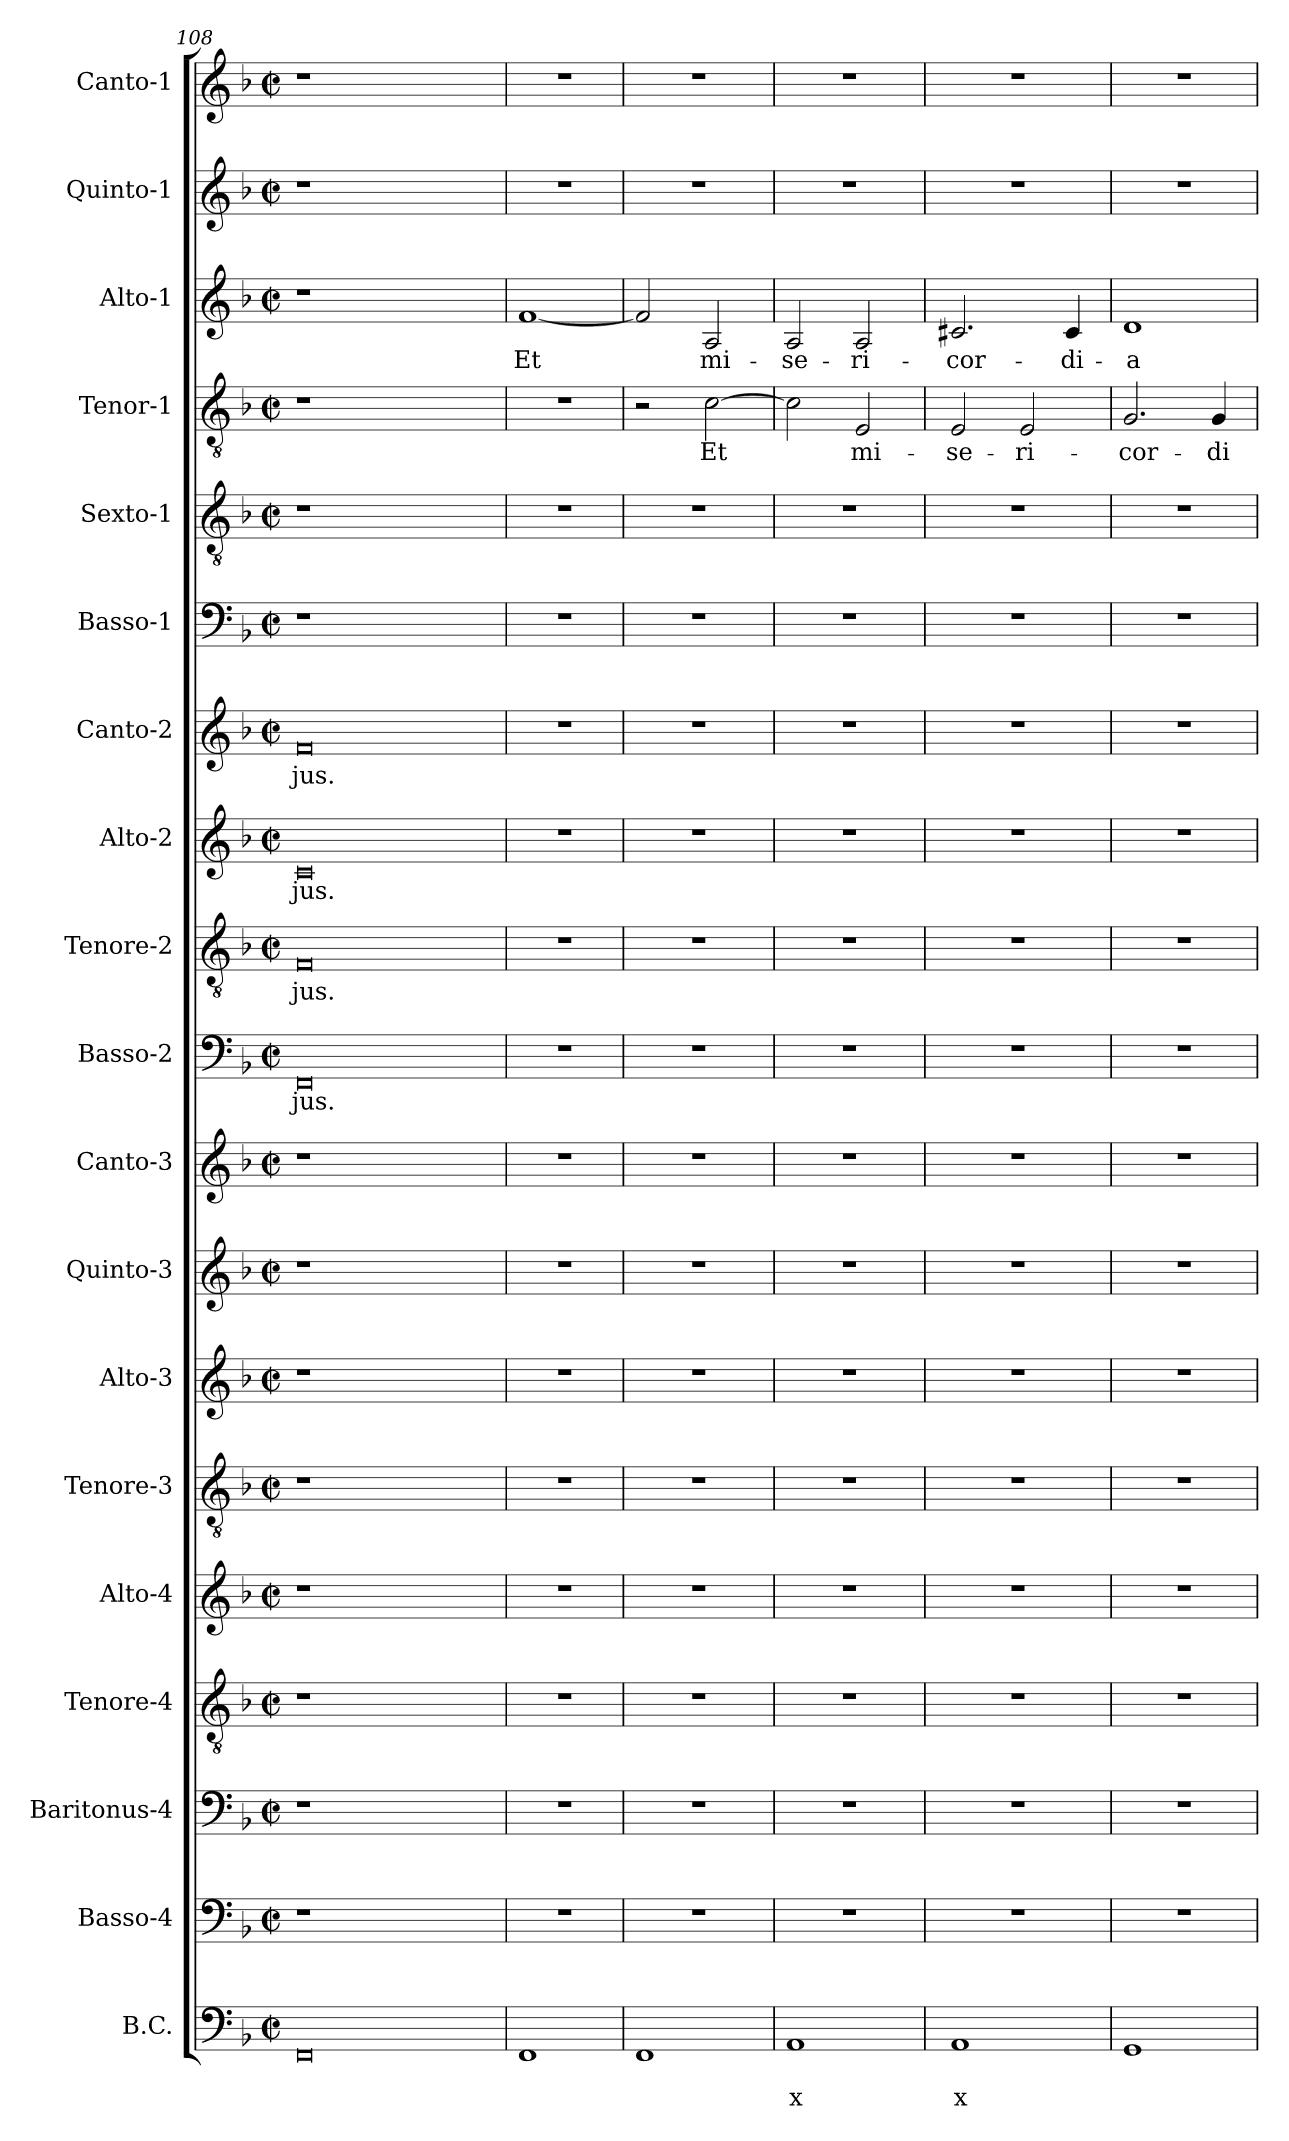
**kern	**text	**text	**kern	**kern	**kern	**kern	**kern	**kern	**kern	**kern	**kern	**text	**kern	**text	**kern	**text	**kern	**text	**kern	**kern	**kern	**text	**kern	**text	**kern	**kern
*part19	*part19	*part19	*part18	*part17	*part16	*part15	*part14	*part13	*part12	*part11	*part10	*part10	*part9	*part9	*part8	*part8	*part7	*part7	*part6	*part5	*part4	*part4	*part3	*part3	*part2	*part1
*staff19	*staff19	*staff19	*staff18	*staff17	*staff16	*staff15	*staff14	*staff13	*staff12	*staff11	*staff10	*staff10	*staff9	*staff9	*staff8	*staff8	*staff7	*staff7	*staff6	*staff5	*staff4	*staff4	*staff3	*staff3	*staff2	*staff1
*I"B.C.	*	*	*I"Basso-4	*I"Baritonus-4	*I"Tenore-4	*I"Alto-4	*I"Tenore-3	*I"Alto-3	*I"Quinto-3	*I"Canto-3	*I"Basso-2	*	*I"Tenore-2	*	*I"Alto-2	*	*I"Canto-2	*	*I"Basso-1	*I"Sexto-1	*I"Tenor-1	*	*I"Alto-1	*	*I"Quinto-1	*I"Canto-1
*I'BC	*	*	*I'B4	*I'Br4	*I'T4	*I'A4	*I'T3	*I'A3	*I'Q3	*I'C3	*I'B2	*	*I'T2	*	*I'A2	*	*I'C2	*	*I'B1	*I'S1	*I'T1	*	*I'A1	*	*I'Q1	*I'C1
*clefF4	*	*	*clefF4	*clefF4	*clefGv2	*clefG2	*clefGv2	*clefG2	*clefG2	*clefG2	*clefF4	*	*clefGv2	*	*clefG2	*	*clefG2	*	*clefF4	*clefGv2	*clefGv2	*	*clefG2	*	*clefG2	*clefG2
*k[b-]	*	*	*k[b-]	*k[b-]	*k[b-]	*k[b-]	*k[b-]	*k[b-]	*k[b-]	*k[b-]	*k[b-]	*	*k[b-]	*	*k[b-]	*	*k[b-]	*	*k[b-]	*k[b-]	*k[b-]	*	*k[b-]	*	*k[b-]	*k[b-]
*F:	*	*	*F:	*F:	*F:	*F:	*F:	*F:	*F:	*F:	*F:	*	*F:	*	*F:	*	*F:	*	*F:	*F:	*F:	*	*F:	*	*F:	*F:
*M2/2	*	*	*M2/2	*M2/2	*M2/2	*M2/2	*M2/2	*M2/2	*M2/2	*M2/2	*M2/2	*	*M2/2	*	*M2/2	*	*M2/2	*	*M2/2	*M2/2	*M2/2	*	*M2/2	*	*M2/2	*M2/2
*met(c|)	*	*	*met(c|)	*met(c|)	*met(c|)	*met(c|)	*met(c|)	*met(c|)	*met(c|)	*met(c|)	*met(c|)	*	*met(c|)	*	*met(c|)	*	*met(c|)	*	*met(c|)	*met(c|)	*met(c|)	*	*met(c|)	*	*met(c|)	*met(c|)
=108	=108	=108	=108	=108	=108	=108	=108	=108	=108	=108	=108	=108	=108	=108	=108	=108	=108	=108	=108	=108	=108	=108	=108	=108	=108	=108
!	!	!	!	!	!	!	!	!	!	!	!	!LO:LY:b	!	!LO:LY:b	!	!LO:LY:b	!	!LO:LY:b	!	!	!	!	!	!	!	!
0FF	.	.	1r	1r	1r	1r	1r	1r	1r	1r	0FF	-jus.	0F	-jus.	0c	-jus.	0f	-jus.	1r	1r	1r	.	1r	.	1r	1r
.	.	.	1ryy	1ryy	1ryy	1ryy	1ryy	1ryy	1ryy	1ryy	.	.	.	.	.	.	.	.	1ryy	1ryy	1ryy	.	1ryy	.	1ryy	1ryy
!!LO:PB:g=z
=109	=109	=109	=109	=109	=109	=109	=109	=109	=109	=109	=109	=109	=109	=109	=109	=109	=109	=109	=109	=109	=109	=109	=109	=109	=109	=109
!	!	!	!	!	!	!	!	!	!	!	!	!	!	!	!	!	!	!	!	!	!	!	!	!LO:LY:b	!	!
1FF	.	.	1r	1r	1r	1r	1r	1r	1r	1r	1r	.	1r	.	1r	.	1r	.	1r	1r	1r	.	[1f	Et	1r	1r
=110	=110	=110	=110	=110	=110	=110	=110	=110	=110	=110	=110	=110	=110	=110	=110	=110	=110	=110	=110	=110	=110	=110	=110	=110	=110	=110
1FF	.	.	1r	1r	1r	1r	1r	1r	1r	1r	1r	.	1r	.	1r	.	1r	.	1r	1r	2r	.	2f/]	.	1r	1r
!	!	!	!	!	!	!	!	!	!	!	!	!	!	!	!	!	!	!	!	!	!	!LO:LY:b	!	!LO:LY:b	!	!
.	.	.	.	.	.	.	.	.	.	.	.	.	.	.	.	.	.	.	.	.	[2c\	Et	2A/	mi-	.	.
=111	=111	=111	=111	=111	=111	=111	=111	=111	=111	=111	=111	=111	=111	=111	=111	=111	=111	=111	=111	=111	=111	=111	=111	=111	=111	=111
!	!	!LO:LY:b	!	!	!	!	!	!	!	!	!	!	!	!	!	!	!	!	!	!	!	!	!	!LO:LY:b	!	!
1AA	.	x	1r	1r	1r	1r	1r	1r	1r	1r	1r	.	1r	.	1r	.	1r	.	1r	1r	2c\]	.	2A/	-se-	1r	1r
!	!	!	!	!	!	!	!	!	!	!	!	!	!	!	!	!	!	!	!	!	!	!LO:LY:b	!	!LO:LY:b	!	!
.	.	.	.	.	.	.	.	.	.	.	.	.	.	.	.	.	.	.	.	.	2E/	mi-	2A/	-ri-	.	.
=112	=112	=112	=112	=112	=112	=112	=112	=112	=112	=112	=112	=112	=112	=112	=112	=112	=112	=112	=112	=112	=112	=112	=112	=112	=112	=112
!	!	!LO:LY:b	!	!	!	!	!	!	!	!	!	!	!	!	!	!	!	!	!	!	!	!LO:LY:b	!	!LO:LY:b	!	!
1AA	.	x	1r	1r	1r	1r	1r	1r	1r	1r	1r	.	1r	.	1r	.	1r	.	1r	1r	2E/	-se-	2.c#X/	-cor-	1r	1r
!	!	!	!	!	!	!	!	!	!	!	!	!	!	!	!	!	!	!	!	!	!	!LO:LY:b	!	!	!	!
.	.	.	.	.	.	.	.	.	.	.	.	.	.	.	.	.	.	.	.	.	2E/	-ri-	.	.	.	.
!	!	!	!	!	!	!	!	!	!	!	!	!	!	!	!	!	!	!	!	!	!	!	!	!LO:LY:b	!	!
.	.	.	.	.	.	.	.	.	.	.	.	.	.	.	.	.	.	.	.	.	.	.	4c#/	-di-	.	.
=113	=113	=113	=113	=113	=113	=113	=113	=113	=113	=113	=113	=113	=113	=113	=113	=113	=113	=113	=113	=113	=113	=113	=113	=113	=113	=113
!	!	!	!	!	!	!	!	!	!	!	!	!	!	!	!	!	!	!	!	!	!	!LO:LY:b	!	!LO:LY:b	!	!
1GG	.	.	1r	1r	1r	1r	1r	1r	1r	1r	1r	.	1r	.	1r	.	1r	.	1r	1r	2.G/	-cor-	1d	-a	1r	1r
!	!	!	!	!	!	!	!	!	!	!	!	!	!	!	!	!	!	!	!	!	!	!LO:LY:b	!	!	!	!
.	.	.	.	.	.	.	.	.	.	.	.	.	.	.	.	.	.	.	.	.	4G/	-di-	.	.	.	.
=	=	=	=	=	=	=	=	=	=	=	=	=	=	=	=	=	=	=	=	=	=	=	=	=	=	=
*-	*-	*-	*-	*-	*-	*-	*-	*-	*-	*-	*-	*-	*-	*-	*-	*-	*-	*-	*-	*-	*-	*-	*-	*-	*-	*-
